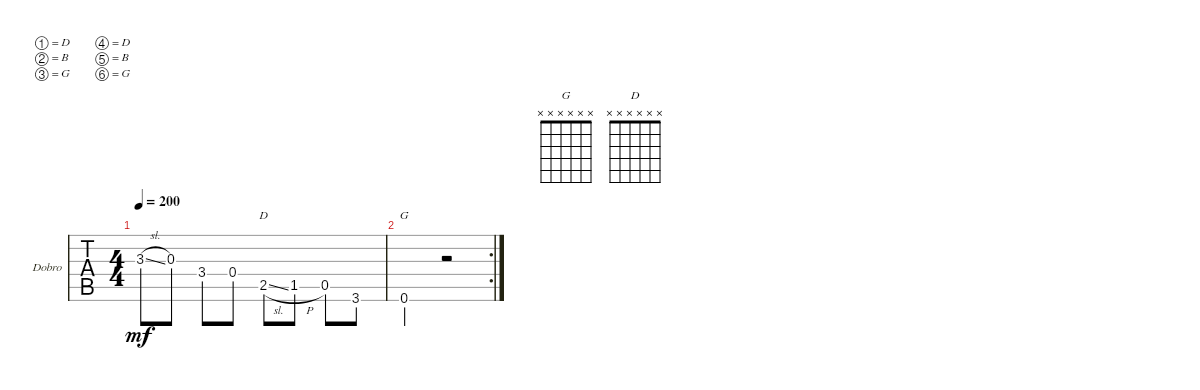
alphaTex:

\defaultSystemsLayout 4
\bracketExtendMode groupsimilarinstruments
\firstSystemTrackNameOrientation horizontal
\otherSystemsTrackNameOrientation horizontal
\track ("Dobro" "Dobro") {instrument acousticguitarsteel}
\staff {tabs}
\tuning (D4 B3 G3 D3 B2 G2)
\chord ("G" x x x x x x)
\chord ("D" x x x x x x)
\ts (4 4)
\tempo 200
\clef g2
\ks c
3.3{sl}.8{dy mf} 0.3.8 3.4.8 0.4.8 2.5{sl}.8{ch "D"} 1.5{h}.8 0.5.8 3.6.8 |
\rc 2
0.6.2{ch "G"} r.2
